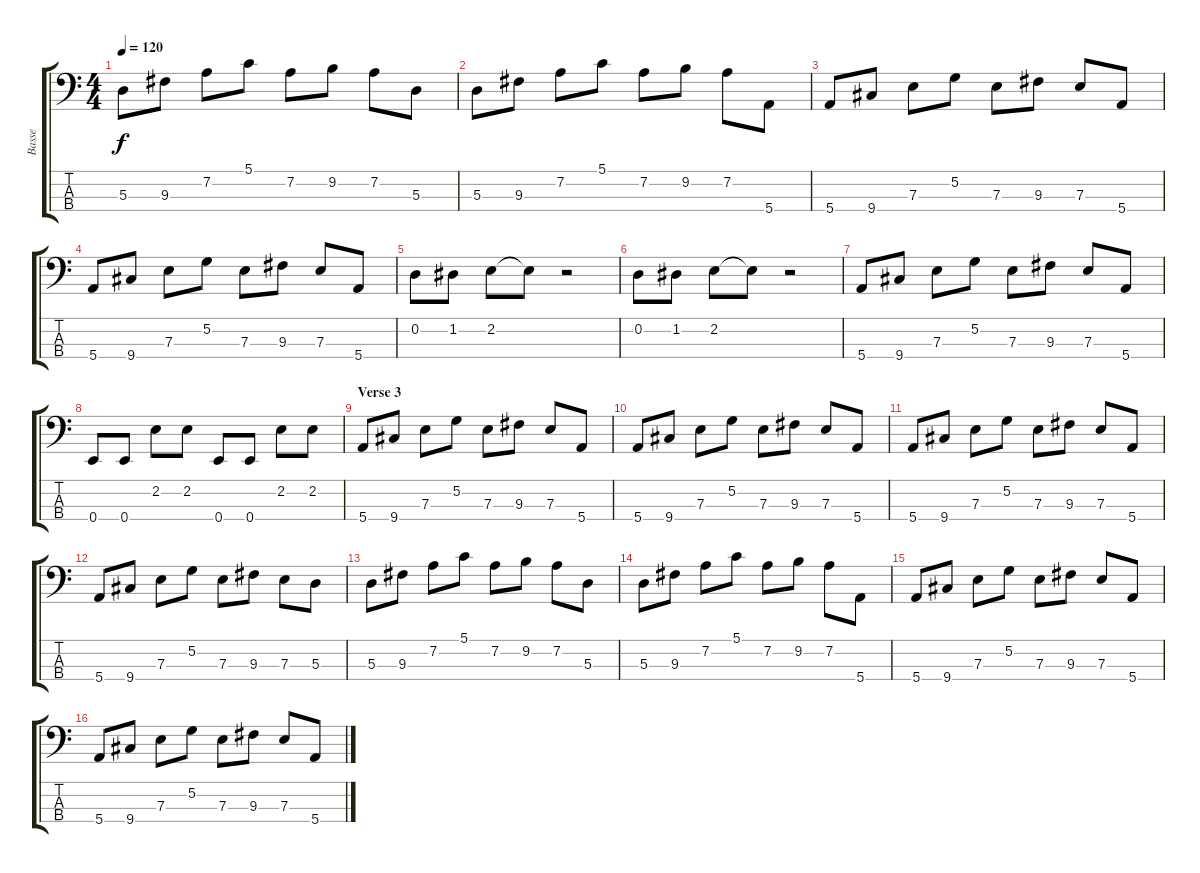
\track ("Basse" "Basse") {instrument electricbasspick}
\staff {score tabs}
\tuning (G2 D2 A1 E1) {hide}
\ts (4 4)
\tempo 120
\clef f4
\ks c
5.3.8{dy f} 9.3.8 7.2.8 5.1.8 7.2.8 9.2.8 7.2.8 5.3.8 |
5.3.8 9.3.8 7.2.8 5.1.8 7.2.8 9.2.8 7.2.8 5.4.8 |
5.4.8 9.4.8 7.3.8 5.2.8 7.3.8 9.3.8 7.3.8 5.4.8 |
5.4.8 9.4.8 7.3.8 5.2.8 7.3.8 9.3.8 7.3.8 5.4.8 |
0.2.8 1.2.8 2.2.8 2.2{t}.8 r.2 |
0.2.8 1.2.8 2.2.8 2.2{t}.8 r.2 |
5.4.8 9.4.8 7.3.8 5.2.8 7.3.8 9.3.8 7.3.8 5.4.8 |
0.4.8 0.4.8 2.2.8 2.2.8 0.4.8 0.4.8 2.2.8 2.2.8 |
\section ("" "Verse 3")
5.4.8 9.4.8 7.3.8 5.2.8 7.3.8 9.3.8 7.3.8 5.4.8 |
5.4.8 9.4.8 7.3.8 5.2.8 7.3.8 9.3.8 7.3.8 5.4.8 |
5.4.8 9.4.8 7.3.8 5.2.8 7.3.8 9.3.8 7.3.8 5.4.8 |
5.4.8 9.4.8 7.3.8 5.2.8 7.3.8 9.3.8 7.3.8 5.3.8 |
5.3.8 9.3.8 7.2.8 5.1.8 7.2.8 9.2.8 7.2.8 5.3.8 |
5.3.8 9.3.8 7.2.8 5.1.8 7.2.8 9.2.8 7.2.8 5.4.8 |
5.4.8 9.4.8 7.3.8 5.2.8 7.3.8 9.3.8 7.3.8 5.4.8 |
5.4.8 9.4.8 7.3.8 5.2.8 7.3.8 9.3.8 7.3.8 5.4.8
